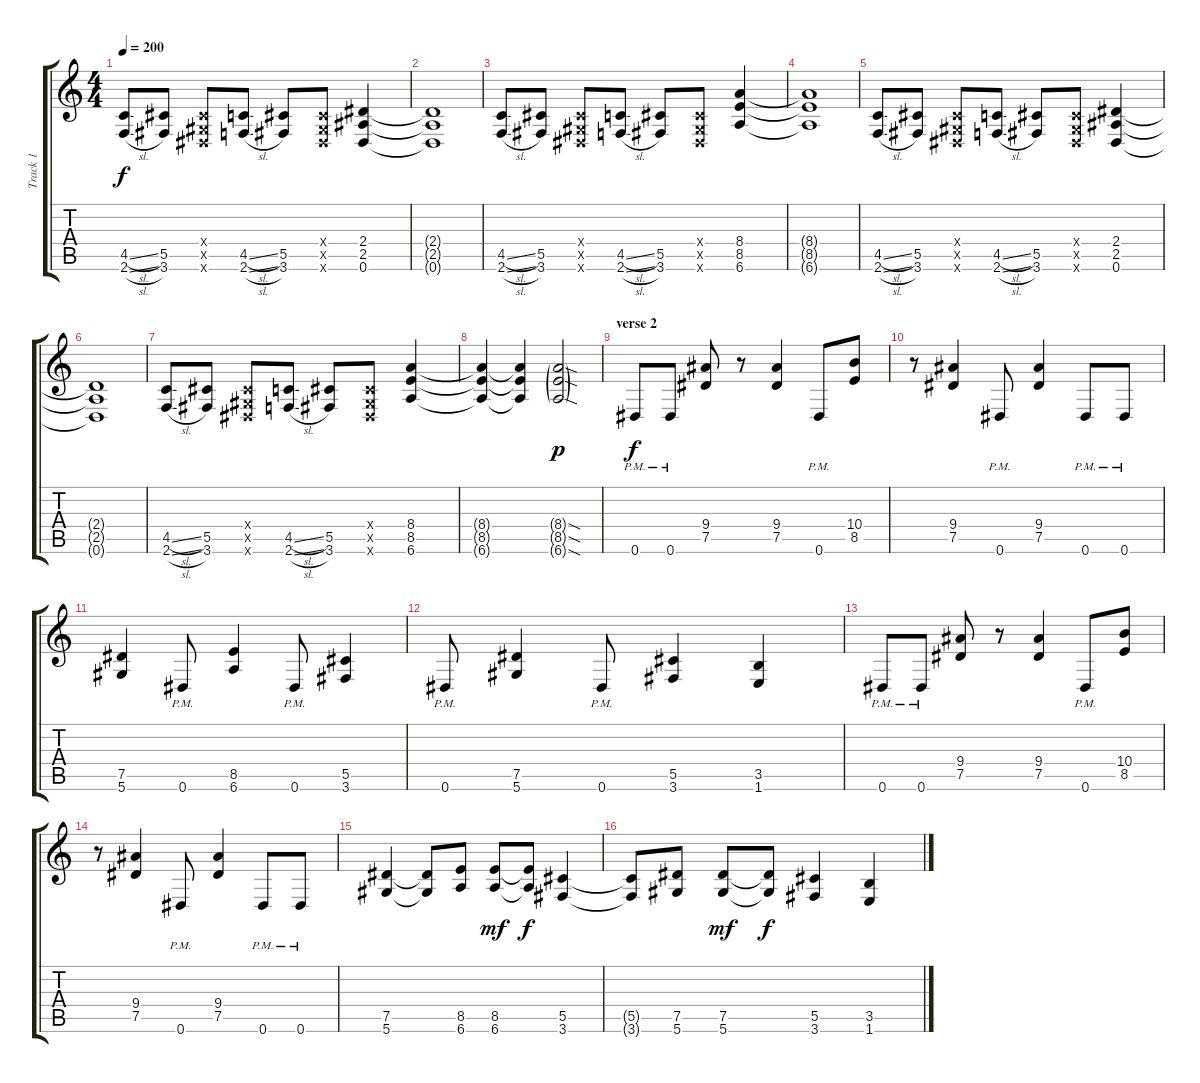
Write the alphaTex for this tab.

\track ("Track 1" "Track 1") {instrument overdrivenguitar}
\staff {score tabs}
\tuning (Eb4 Bb3 Gb3 Db3 Ab2 Eb2) {hide}
\ts (4 4)
\tempo 200
\clef g2
\ks c
(4.5{sl} 2.6{sl}).8{dy f} (5.5 3.6).8 (0.4{x} 0.5{x} 0.6{x}).8 (4.5{sl} 2.6{sl}).8 (5.5 3.6).8 (0.4{x} 0.5{x} 0.6{x}).8 (2.4 2.5 0.6).4 |
(2.4{t} 2.5{t} 0.6{t}).1 |
(4.5{sl} 2.6{sl}).8 (5.5 3.6).8 (0.4{x} 0.5{x} 0.6{x}).8 (4.5{sl} 2.6{sl}).8 (5.5 3.6).8 (0.4{x} 0.5{x} 0.6{x}).8 (8.4 8.5 6.6).4 |
(8.4{t} 8.5{t} 6.6{t}).1 |
(4.5{sl} 2.6{sl}).8 (5.5 3.6).8 (0.4{x} 0.5{x} 0.6{x}).8 (4.5{sl} 2.6{sl}).8 (5.5 3.6).8 (0.4{x} 0.5{x} 0.6{x}).8 (2.4 2.5 0.6).4 |
(2.4{t} 2.5{t} 0.6{t}).1 |
(4.5{sl} 2.6{sl}).8 (5.5 3.6).8 (0.4{x} 0.5{x} 0.6{x}).8 (4.5{sl} 2.6{sl}).8 (5.5 3.6).8 (0.4{x} 0.5{x} 0.6{x}).8 (8.4 8.5 6.6).4 |
(8.4{t} 8.5{t} 6.6{t}).4 (8.4{t} 8.5{t} 6.6{t}).4 (8.4{sod g} 8.5{sod g} 6.6{sod g}).2{dy p} |
\section ("" "verse 2")
0.6{pm}.8{dy f} 0.6{pm}.8 (9.4 7.5).8 r.8 (9.4 7.5).4 0.6{pm}.8 (10.4 8.5).8 |
r.8 (9.4 7.5).4 0.6{pm}.8 (9.4 7.5).4 0.6{pm}.8 0.6{pm}.8 |
(7.5 5.6).4 0.6{pm}.8 (8.5 6.6).4 0.6{pm}.8 (5.5 3.6).4 |
0.6{pm}.8 (7.5 5.6).4 0.6{pm}.8 (5.5 3.6).4 (3.5 1.6).4 |
0.6{pm}.8 0.6{pm}.8 (9.4 7.5).8 r.8 (9.4 7.5).4 0.6{pm}.8 (10.4 8.5).8 |
r.8 (9.4 7.5).4 0.6{pm}.8 (9.4 7.5).4 0.6{pm}.8 0.6{pm}.8 |
(7.5 5.6).4 (7.5{t} 5.6{t}).8 (8.5 6.6).8 (8.5 6.6).8{dy mf} (8.5{t} 6.6{t}).8{dy f} (5.5 3.6).4 |
(5.5{t} 3.6{t}).8 (7.5 5.6).8 (7.5 5.6).8{dy mf} (7.5{t} 5.6{t}).8{dy f} (5.5 3.6).4 (3.5 1.6).4
